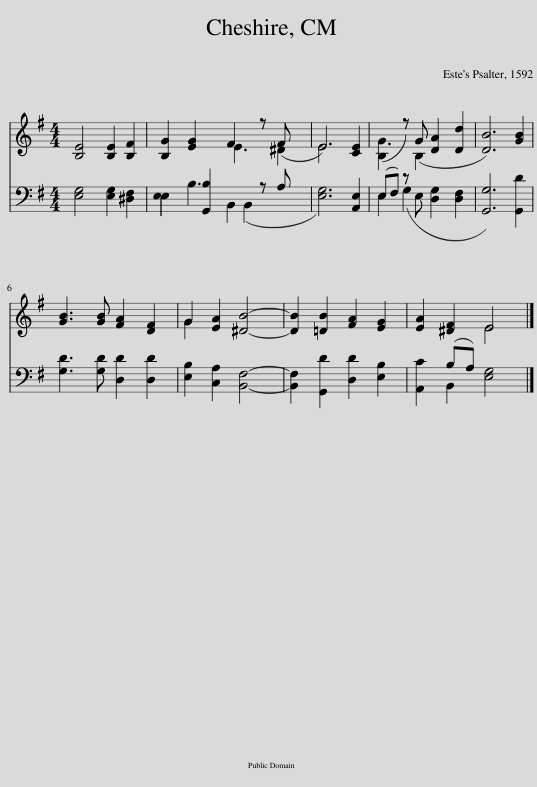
X:1
%%score ( 1 2 ) ( 3 4 )
L:1/8
M:4/4
I:linebreak $
K:G
V:1 treble
V:2 treble
V:3 bass
V:4 bass
V:1
 [B,E]4 [B,E]2 [B,F]2 | [B,G]2 [EG]2 F2 z F x | E6 [CE]2 | (B,2 z) G [DA]2 [Dd]2 | [DB]6 [GB]2 |$ %5
 [GB]3 [GB] [FA]2 [DF]2 | G2 [EA]2 [^DB]4- | [DB]2 [=DB]2 [FA]2 [EG]2 | [EA]2 [^DF]2 E4 |] %9
V:2
 x8 | x4 E3 ^D2 | E6 x2 | G3 B,2 x3 | x8 |$ %5
 x8 | G2 x6 | x8 | x4 E4 |] %9
V:3
 [E,G,]4 [E,G,]2 [^D,F,]2 | E,2 [G,,B,]2 B,,2 z A, x | [E,G,]6 [A,,E,]2 | (E,F,) z E, [D,G,]2 [D,F,]2 | [G,,G,]6 [G,,D]2 |$ %5
 [G,D]3 [G,D] [D,D]2 [D,D]2 | [E,B,]2 [C,A,]2 [B,,F,]4- | [B,,F,]2 [G,,D]2 [D,D]2 [E,B,]2 | [A,,C]2 (B,A,) [E,G,]4 |] %9
V:4
 x8 | E,2 B,3 B,,2 x2 | x8 | E,2 G,2 x4 | x8 |$ %5
 x8 | x8 | x8 | x2 B,,2 x4 |] %9
